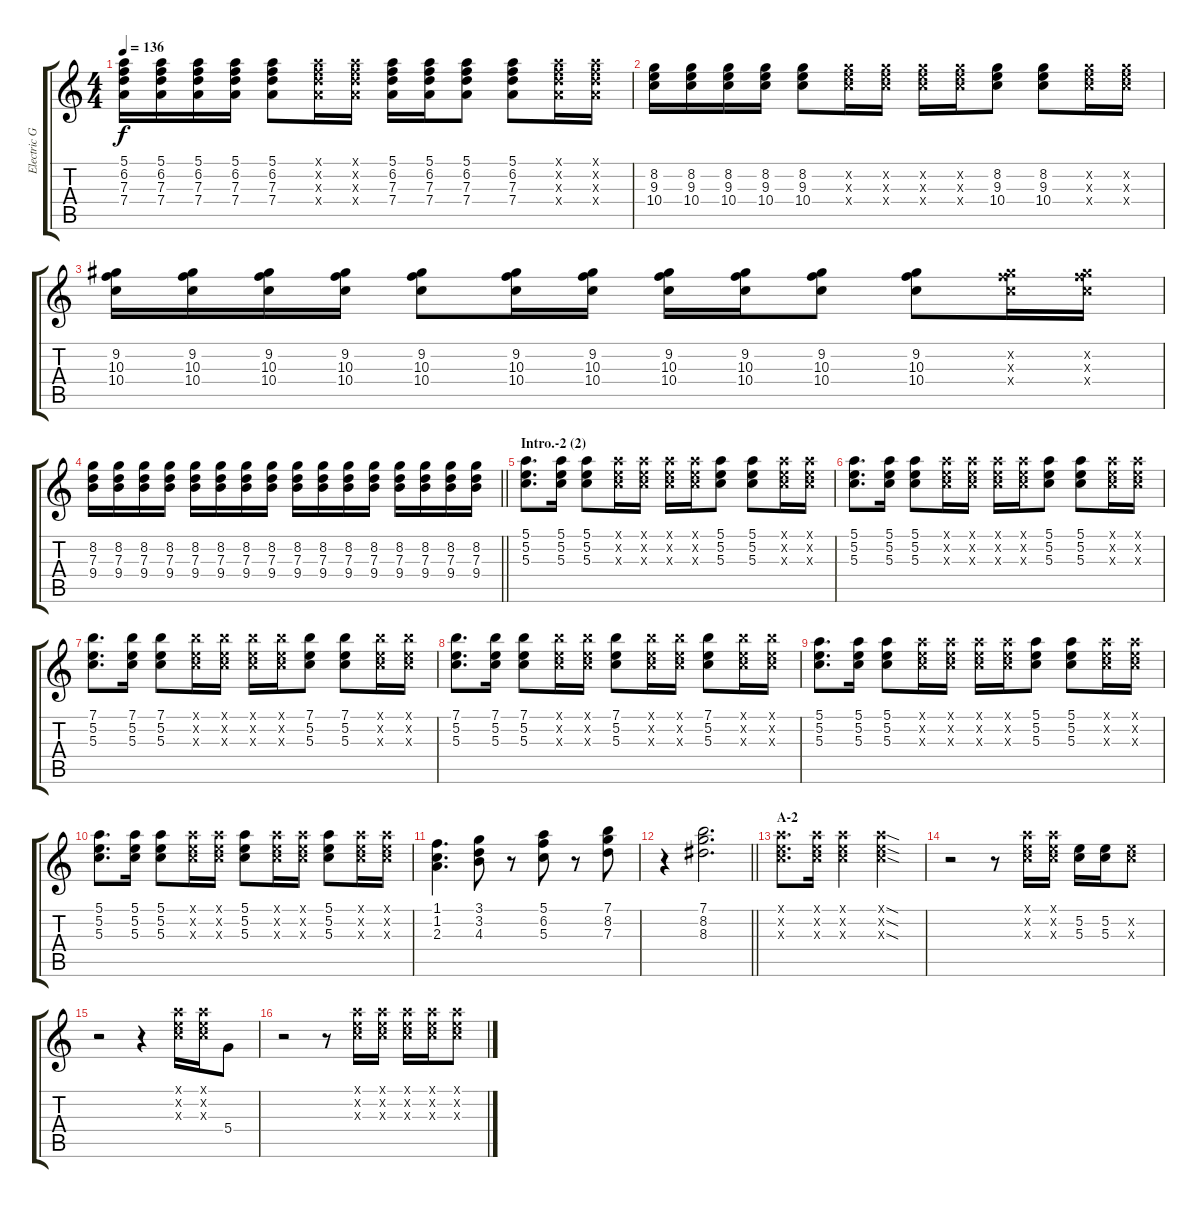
\track ("Electric Guitar I" "Electric G") {instrument distortionguitar}
\staff {score tabs}
\tuning (E4 B3 G3 D3 A2 E2) {hide}
\ts (4 4)
\tempo 136
\clef g2
\ks c
(5.1 6.2 7.3 7.4).16{dy f} (5.1 6.2 7.3 7.4).16 (5.1 6.2 7.3 7.4).16 (5.1 6.2 7.3 7.4).16 (5.1 6.2 7.3 7.4).8 (5.1{x} 6.2{x} 7.3{x} 7.4{x}).16 (5.1{x} 6.2{x} 7.3{x} 7.4{x}).16 (5.1 6.2 7.3 7.4).16 (5.1 6.2 7.3 7.4).16 (5.1 6.2 7.3 7.4).8 (5.1 6.2 7.3 7.4).8 (5.1{x} 6.2{x} 7.3{x} 7.4{x}).16 (5.1{x} 6.2{x} 7.3{x} 7.4{x}).16 |
(8.2 9.3 10.4).16 (8.2 9.3 10.4).16 (8.2 9.3 10.4).16 (8.2 9.3 10.4).16 (8.2 9.3 10.4).8 (8.2{x} 9.3{x} 10.4{x}).16 (8.2{x} 9.3{x} 10.4{x}).16 (8.2{x} 9.3{x} 10.4{x}).16 (8.2{x} 9.3{x} 10.4{x}).16 (8.2 9.3 10.4).8 (8.2 9.3 10.4).8 (8.2{x} 9.3{x} 10.4{x}).16 (8.2{x} 9.3{x} 10.4{x}).16 |
(9.2 10.3 10.4).16 (9.2 10.3 10.4).16 (9.2 10.3 10.4).16 (9.2 10.3 10.4).16 (9.2 10.3 10.4).8 (9.2 10.3 10.4).16 (9.2 10.3 10.4).16 (9.2 10.3 10.4).16 (9.2 10.3 10.4).16 (9.2 10.3 10.4).8 (9.2 10.3 10.4).8 (9.2{x} 10.3{x} 10.4{x}).16 (9.2{x} 10.3{x} 10.4{x}).16 |
\barLineRight lightlight
(8.2 7.3 9.4).16 (8.2 7.3 9.4).16 (8.2 7.3 9.4).16 (8.2 7.3 9.4).16 (8.2 7.3 9.4).16 (8.2 7.3 9.4).16 (8.2 7.3 9.4).16 (8.2 7.3 9.4).16 (8.2 7.3 9.4).16 (8.2 7.3 9.4).16 (8.2 7.3 9.4).16 (8.2 7.3 9.4).16 (8.2 7.3 9.4).16 (8.2 7.3 9.4).16 (8.2 7.3 9.4).16 (8.2 7.3 9.4).16 |
\section ("" "Intro.-2 (2)")
(5.1 5.2 5.3).8{d} (5.1 5.2 5.3).16 (5.1 5.2 5.3).8 (5.1{x} 5.2{x} 5.3{x}).16 (5.1{x} 5.2{x} 5.3{x}).16 (5.1{x} 5.2{x} 5.3{x}).16 (5.1{x} 5.2{x} 5.3{x}).16 (5.1 5.2 5.3).8 (5.1 5.2 5.3).8 (5.1{x} 5.2{x} 5.3{x}).16 (5.1{x} 5.2{x} 5.3{x}).16 |
(5.1 5.2 5.3).8{d} (5.1 5.2 5.3).16 (5.1 5.2 5.3).8 (5.1{x} 5.2{x} 5.3{x}).16 (5.1{x} 5.2{x} 5.3{x}).16 (5.1{x} 5.2{x} 5.3{x}).16 (5.1{x} 5.2{x} 5.3{x}).16 (5.1 5.2 5.3).8 (5.1 5.2 5.3).8 (5.1{x} 5.2{x} 5.3{x}).16 (5.1{x} 5.2{x} 5.3{x}).16 |
(7.1 5.2 5.3).8{d} (7.1 5.2 5.3).16 (7.1 5.2 5.3).8 (7.1{x} 5.2{x} 5.3{x}).16 (7.1{x} 5.2{x} 5.3{x}).16 (7.1{x} 5.2{x} 5.3{x}).16 (7.1{x} 5.2{x} 5.3{x}).16 (7.1 5.2 5.3).8 (7.1 5.2 5.3).8 (7.1{x} 5.2{x} 5.3{x}).16 (7.1{x} 5.2{x} 5.3{x}).16 |
(7.1 5.2 5.3).8{d} (7.1 5.2 5.3).16 (7.1 5.2 5.3).8 (7.1{x} 5.2{x} 5.3{x}).16 (7.1{x} 5.2{x} 5.3{x}).16 (7.1 5.2 5.3).8 (7.1{x} 5.2{x} 5.3{x}).16 (7.1{x} 5.2{x} 5.3{x}).16 (7.1 5.2 5.3).8 (7.1{x} 5.2{x} 5.3{x}).16 (7.1{x} 5.2{x} 5.3{x}).16 |
(5.1 5.2 5.3).8{d} (5.1 5.2 5.3).16 (5.1 5.2 5.3).8 (5.1{x} 5.2{x} 5.3{x}).16 (5.1{x} 5.2{x} 5.3{x}).16 (5.1{x} 5.2{x} 5.3{x}).16 (5.1{x} 5.2{x} 5.3{x}).16 (5.1 5.2 5.3).8 (5.1 5.2 5.3).8 (5.1{x} 5.2{x} 5.3{x}).16 (5.1{x} 5.2{x} 5.3{x}).16 |
(5.1 5.2 5.3).8{d} (5.1 5.2 5.3).16 (5.1 5.2 5.3).8 (5.1{x} 5.2{x} 5.3{x}).16 (5.1{x} 5.2{x} 5.3{x}).16 (5.1 5.2 5.3).8 (5.1{x} 5.2{x} 5.3{x}).16 (5.1{x} 5.2{x} 5.3{x}).16 (5.1 5.2 5.3).8 (5.1{x} 5.2{x} 5.3{x}).16 (5.1{x} 5.2{x} 5.3{x}).16 |
(1.1 1.2 2.3).4{d} (3.1 3.2 4.3).8 r.8 (5.1 6.2 5.3).8 r.8 (7.1 8.2 7.3).8 |
\barLineRight lightlight
r.4 (7.1 8.2 8.3).2{d} |
\section ("" "A-2")
(5.1{x} 5.2{x} 5.3{x}).8{d} (5.1{x} 5.2{x} 5.3{x}).16 (5.1{x} 5.2{x} 5.3{x}).4 (5.1{sod x} 5.2{sod x} 5.3{sod x}).2 |
r.2 r.8 (5.1{x} 5.2{x} 5.3{x}).16 (5.1{x} 5.2{x} 5.3{x}).16 (5.2 5.3).16 (5.2 5.3).16 (5.2{x} 5.3{x}).8 |
r.2 r.4 (5.1{x} 5.2{x} 5.3{x}).16 (5.1{x} 5.2{x} 5.3{x}).16 5.4.8 |
r.2 r.8 (5.1{x} 5.2{x} 5.3{x}).16 (5.1{x} 5.2{x} 5.3{x}).16 (5.1{x} 5.2{x} 5.3{x}).16 (5.1{x} 5.2{x} 5.3{x}).16 (5.1{x} 5.2{x} 5.3{x}).8
